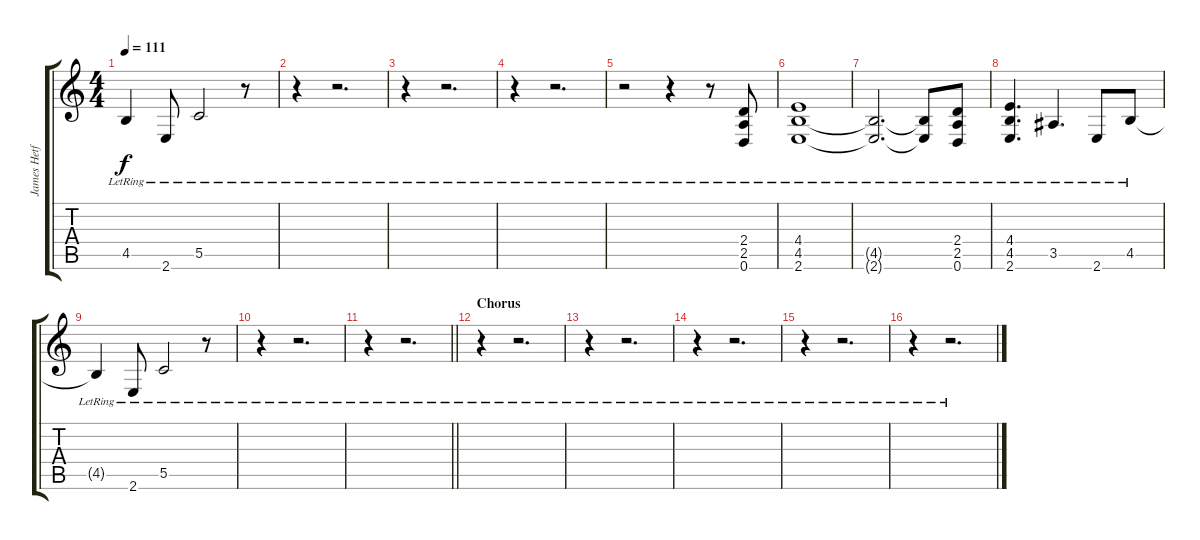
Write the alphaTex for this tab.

\track ("James Hetfield (Clean 2)" "James Hetf") {instrument electricguitarclean}
\staff {score tabs}
\tuning (D4 A3 F3 C3 G2 D2) {hide}
\ts (4 4)
\tempo 111
\clef g2
\ks c
4.5{lr t}.4{dy f} 2.6{lr}.8 5.5{lr}.2 r.8 |
r.4 r.2{d} |
r.4 r.2{d} |
r.4 r.2{d} |
r.2 r.4 r.8 (2.4 2.5{lr} 0.6{lr}).8 |
(4.4 4.5{lr} 2.6{lr}).1 |
(4.5{lr t} 2.6{lr t}).2{d} (4.5{lr t} 2.6{lr t}).8 (2.4 2.5{lr} 0.6{lr}).8 |
(4.4 4.5{lr} 2.6{lr}).4{d} 3.5{lr}.4{d} 2.6{lr}.8 4.5{lr}.8 |
4.5{lr t}.4 2.6{lr}.8 5.5{lr}.2 r.8 |
r.4 r.2{d} |
\barLineRight lightlight
r.4 r.2{d} |
\section ("" "Chorus")
r.4 r.2{d} |
r.4 r.2{d} |
r.4 r.2{d} |
r.4 r.2{d} |
r.4 r.2{d}
